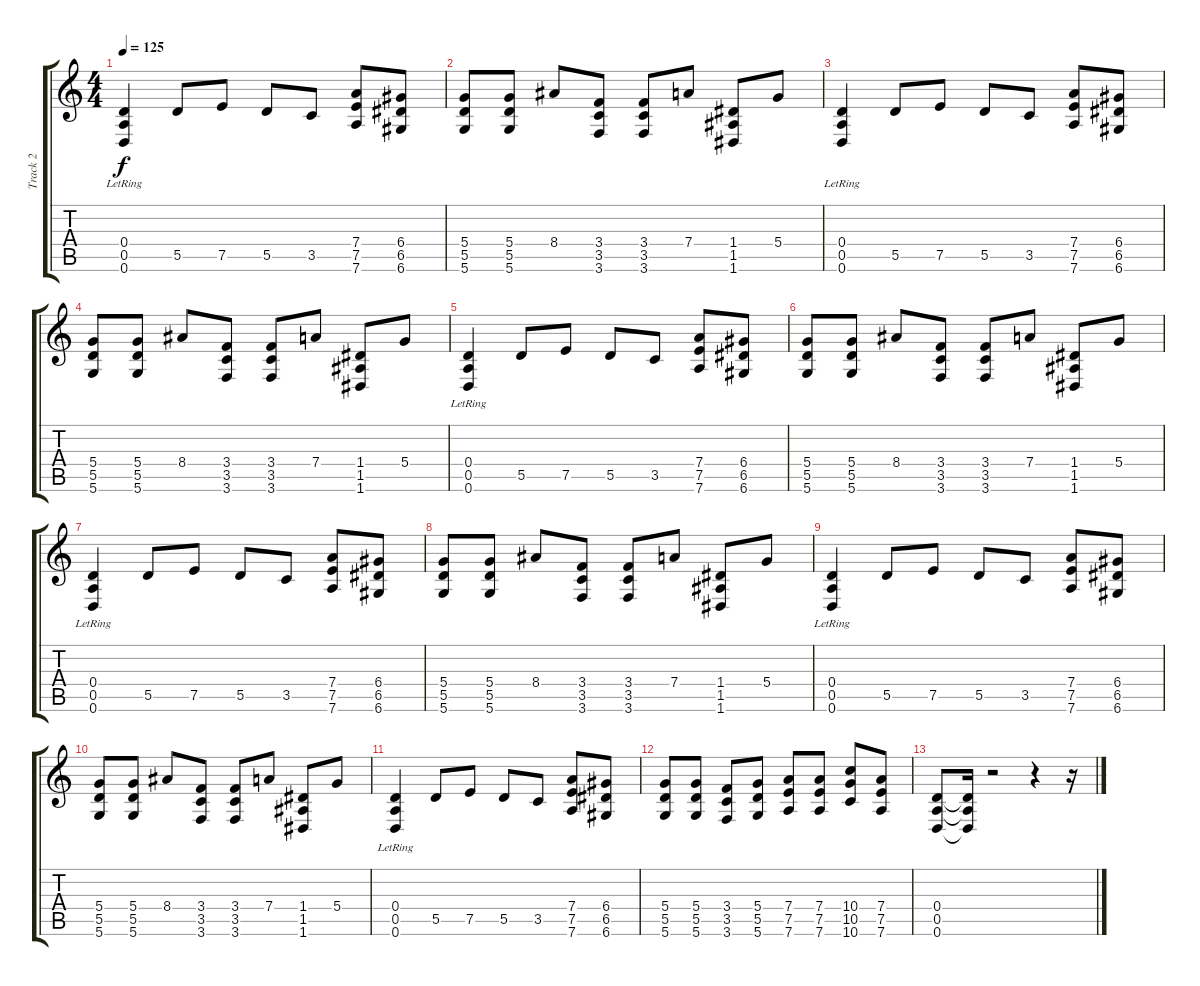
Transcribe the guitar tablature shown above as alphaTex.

\track ("Track 2" "Track 2") {instrument overdrivenguitar}
\staff {score tabs}
\tuning (E4 B3 G3 D3 A2 D2) {hide}
\ts (4 4)
\tempo 125
\clef g2
\ks c
(0.4{lr} 0.5{lr} 0.6{lr}).4{dy f} 5.5.8 7.5.8 5.5.8 3.5.8 (7.4 7.5 7.6).8 (6.4 6.5 6.6).8 |
(5.4 5.5 5.6).8 (5.4 5.5 5.6).8 8.4.8 (3.4 3.5 3.6).8 (3.4 3.5 3.6).8 7.4.8 (1.4 1.5 1.6).8 5.4.8 |
(0.4{lr} 0.5{lr} 0.6{lr}).4 5.5.8 7.5.8 5.5.8 3.5.8 (7.4 7.5 7.6).8 (6.4 6.5 6.6).8 |
(5.4 5.5 5.6).8 (5.4 5.5 5.6).8 8.4.8 (3.4 3.5 3.6).8 (3.4 3.5 3.6).8 7.4.8 (1.4 1.5 1.6).8 5.4.8 |
(0.4{lr} 0.5{lr} 0.6{lr}).4 5.5.8 7.5.8 5.5.8 3.5.8 (7.4 7.5 7.6).8 (6.4 6.5 6.6).8 |
(5.4 5.5 5.6).8 (5.4 5.5 5.6).8 8.4.8 (3.4 3.5 3.6).8 (3.4 3.5 3.6).8 7.4.8 (1.4 1.5 1.6).8 5.4.8 |
(0.4{lr} 0.5{lr} 0.6{lr}).4 5.5.8 7.5.8 5.5.8 3.5.8 (7.4 7.5 7.6).8 (6.4 6.5 6.6).8 |
(5.4 5.5 5.6).8 (5.4 5.5 5.6).8 8.4.8 (3.4 3.5 3.6).8 (3.4 3.5 3.6).8 7.4.8 (1.4 1.5 1.6).8 5.4.8 |
(0.4{lr} 0.5{lr} 0.6{lr}).4 5.5.8 7.5.8 5.5.8 3.5.8 (7.4 7.5 7.6).8 (6.4 6.5 6.6).8 |
(5.4 5.5 5.6).8 (5.4 5.5 5.6).8 8.4.8 (3.4 3.5 3.6).8 (3.4 3.5 3.6).8 7.4.8 (1.4 1.5 1.6).8 5.4.8 |
(0.4{lr} 0.5{lr} 0.6{lr}).4 5.5.8 7.5.8 5.5.8 3.5.8 (7.4 7.5 7.6).8 (6.4 6.5 6.6).8 |
(5.4 5.5 5.6).8 (5.4 5.5 5.6).8 (3.4 3.5 3.6).8 (5.4 5.5 5.6).8 (7.4 7.5 7.6).8 (7.4 7.5 7.6).8 (10.4 10.5 10.6).8 (7.4 7.5 7.6).8 |
(0.4 0.5 0.6).8 (0.4{t} 0.5{t} 0.6{t}).16 r.2 r.4 r.16
